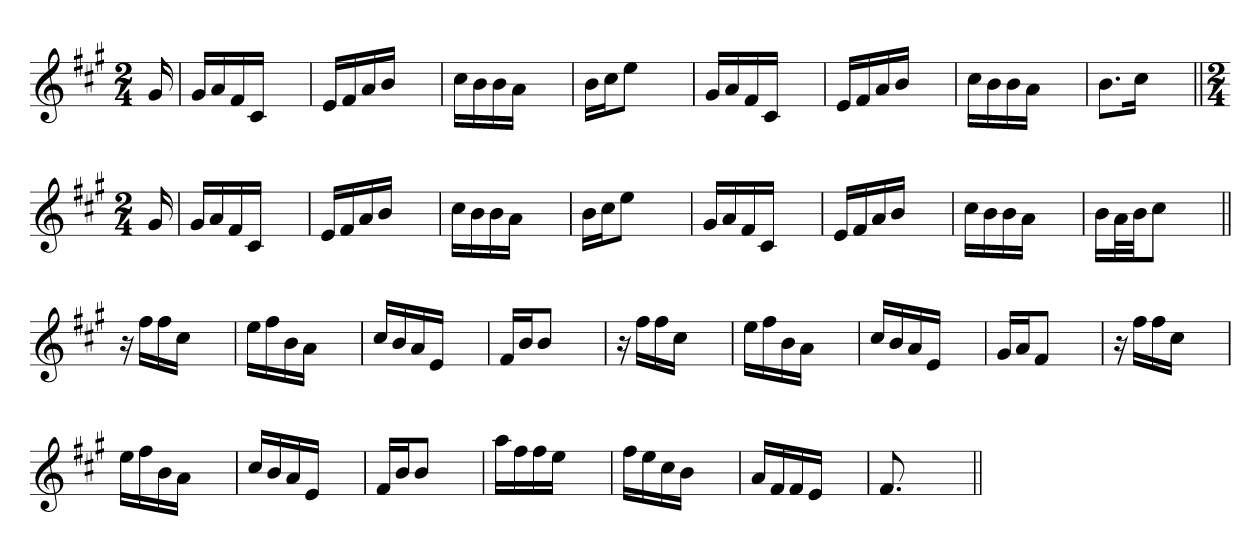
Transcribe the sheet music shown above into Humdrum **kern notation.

**kern
*part1
*staff1
*clefG2
*k[f#c#g#]
*A:
*M2/4
=1
16g#
=
16g#LL
16a
16f#
16c#JJ
4ryy
=
16eLL
16f#
16a
16bJJ
4ryy
=
16cc#LL
16b
16b
16aJJ
4ryy
=
16bLL
16cc#J
8eeJ
4ryy
=
16g#LL
16a
16f#
16c#JJ
4ryy
=
16eLL
16f#
16a
16bJJ
4ryy
=
16cc#LL
16b
16b
16aJJ
4ryy
=
8.bL
16cc#Jk
4ryy
=||
*M2/4
16g#
=
16g#LL
16a
16f#
16c#JJ
4ryy
=
16eLL
16f#
16a
16bJJ
4ryy
=
16cc#LL
16b
16b
16aJJ
4ryy
=
16bLL
16cc#J
8eeJ
4ryy
=
16g#LL
16a
16f#
16c#JJ
4ryy
=
16eLL
16f#
16a
16bJJ
4ryy
=
16cc#LL
16b
16b
16aJJ
4ryy
=
16bLL
32aL
32bJJ
8cc#J
4ryy
=||
16r
16ff#LL
16ff#
16cc#JJ
4ryy
=
16eeLL
16ff#
16b
16aJJ
4ryy
=
16cc#LL
16b
16a
16eJJ
4ryy
=
16f#LL
16bJ
8bJ
4ryy
=
16r
16ff#LL
16ff#
16cc#JJ
4ryy
=
16eeLL
16ff#
16b
16aJJ
4ryy
=
16cc#LL
16b
16a
16eJJ
4ryy
=
16g#LL
16aJ
8f#J
4ryy
=
16r
16ff#LL
16ff#
16cc#JJ
4ryy
=
16eeLL
16ff#
16b
16aJJ
4ryy
=
16cc#LL
16b
16a
16eJJ
4ryy
=
16f#LL
16bJ
8bJ
4ryy
=
16aaLL
16ff#
16ff#
16eeJJ
4ryy
=
16ff#LL
16ee
16cc#
16bJJ
4ryy
=
16aLL
16f#
16f#
16eJJ
4ryy
=
8.f#
4ryy
16ryy
=||
*-
